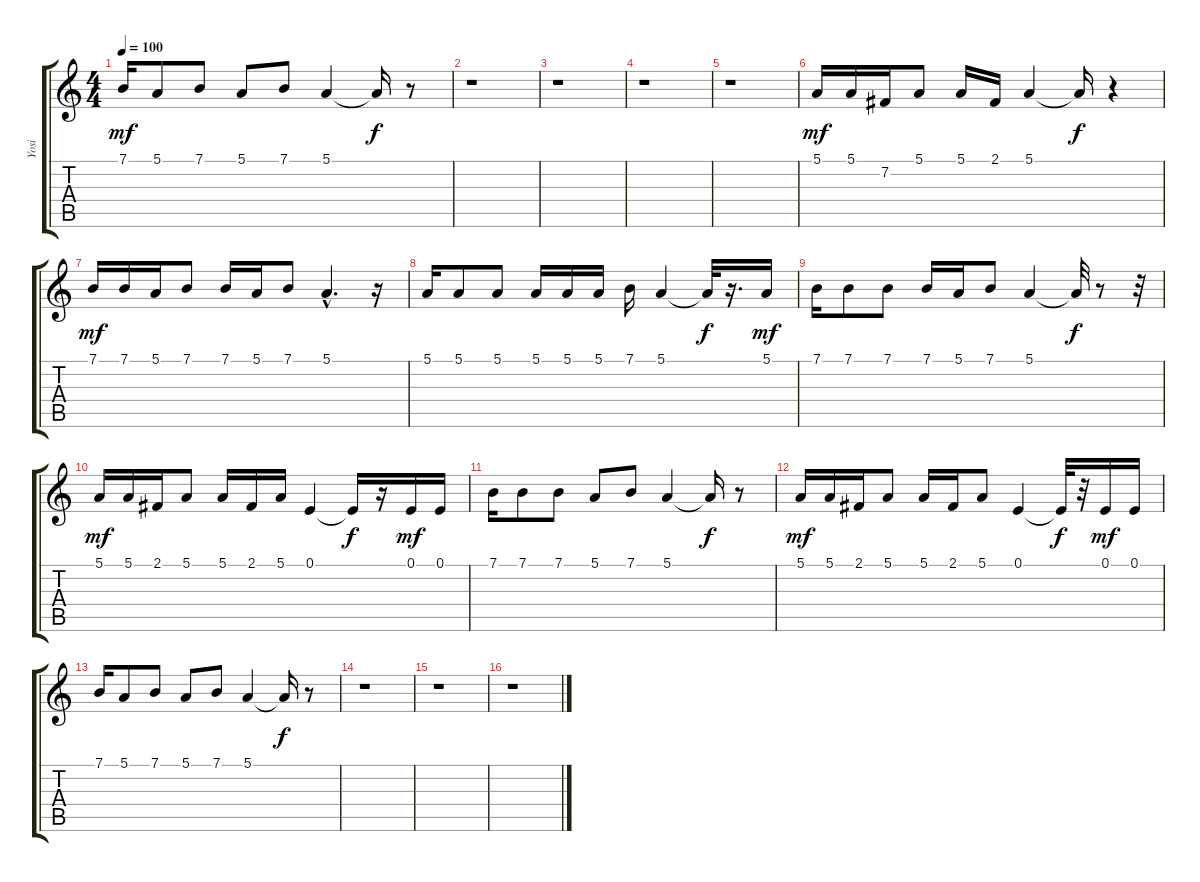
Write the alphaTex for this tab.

\track ("Yosi" "Yosi") {instrument lead6voice}
\staff {score tabs}
\tuning (E4 B3 G3 D3 A2 E2) {hide}
\ts (4 4)
\tempo 100
\clef g2
\ks c
7.1.16{dy mf} 5.1.8 7.1.8 5.1.8 7.1.8 5.1.4 5.1{t}.16{dy f} r.8 |
r.1 |
r.1 |
r.1 |
r.1 |
5.1.16{dy mf} 5.1.16 7.2.16 5.1.8 5.1.16 2.1.16 5.1.4 5.1{t}.16{dy f} r.4 |
7.1.16{dy mf} 7.1.16 5.1.16 7.1.8 7.1.16 5.1.16 7.1.8 5.1{hac}.4{d} r.16 |
5.1.16 5.1.8 5.1.8 5.1.16 5.1.16 5.1.16 7.1.16 5.1.4 5.1{t}.32{dy f} r.16{d} 5.1.16{dy mf} |
7.1.16 7.1.8 7.1.8 7.1.16 5.1.16 7.1.8 5.1.4 5.1{t}.32{dy f} r.8 r.32 |
5.1.16{dy mf} 5.1.16 2.1.16 5.1.8 5.1.16 2.1.16 5.1.16 0.1.4 0.1{t}.16{dy f} r.16 0.1.16{dy mf} 0.1.16 |
7.1.16 7.1.8 7.1.8 5.1.8 7.1.8 5.1.4 5.1{t}.16{dy f} r.8 |
5.1.16{dy mf} 5.1.16 2.1.16 5.1.8 5.1.16 2.1.16 5.1.8 0.1.4 0.1{t}.32{dy f} r.32 0.1.16{dy mf} 0.1.16 |
7.1.16 5.1.8 7.1.8 5.1.8 7.1.8 5.1.4 5.1{t}.16{dy f} r.8 |
r.1 |
r.1 |
r.1
